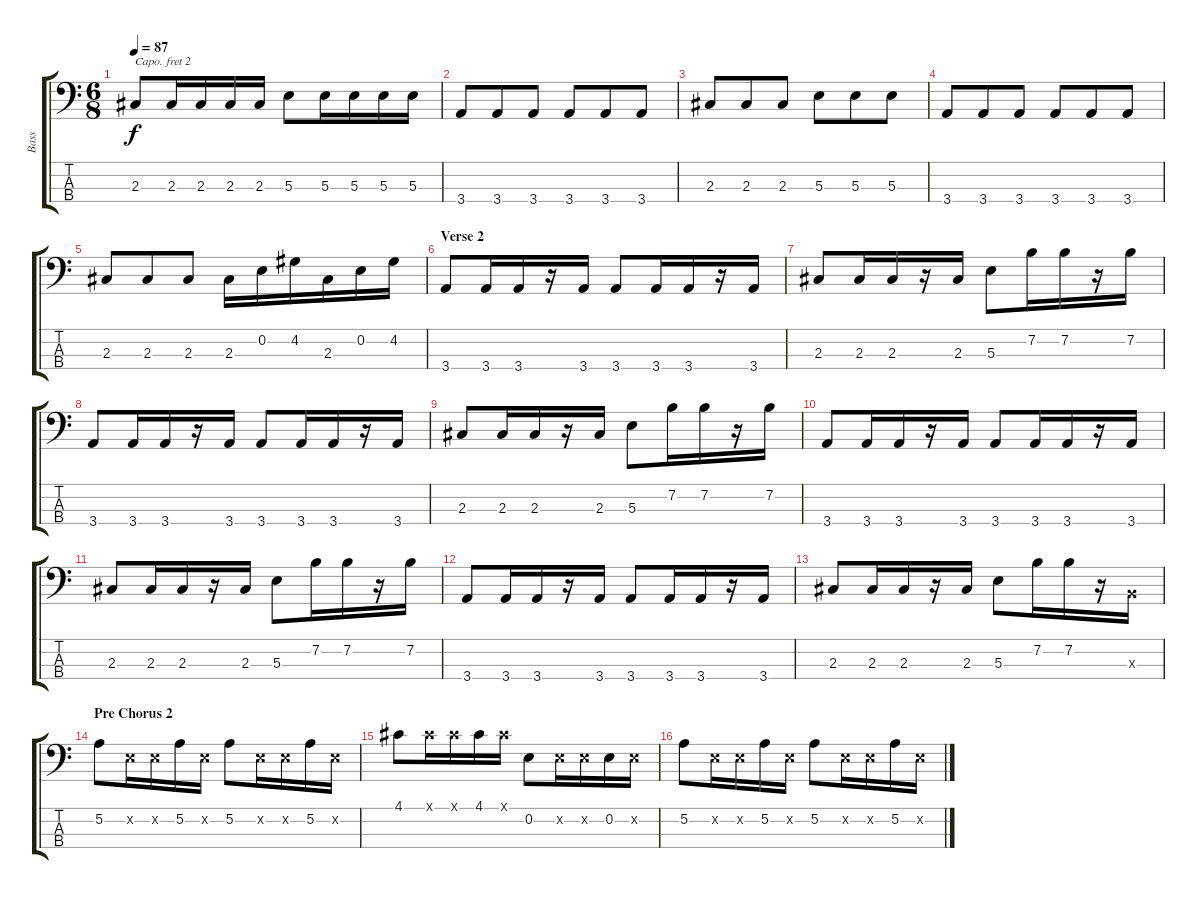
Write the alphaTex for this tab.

\track ("Bass" "Bass") {instrument electricbasspick}
\staff {score tabs}
\capo 2
\tuning (G2 D2 A1 E1) {hide}
\ts (6 8)
\tempo 87
\clef f4
\ks c
2.3.8{dy f} 2.3.16 2.3.16 2.3.16 2.3.16 5.3.8 5.3.16 5.3.16 5.3.16 5.3.16 |
3.4.8 3.4.8 3.4.8 3.4.8 3.4.8 3.4.8 |
2.3.8 2.3.8 2.3.8 5.3.8 5.3.8 5.3.8 |
3.4.8 3.4.8 3.4.8 3.4.8 3.4.8 3.4.8 |
2.3.8 2.3.8 2.3.8 2.3.16 0.2.16 4.2.16 2.3.16 0.2.16 4.2.16 |
\section ("" "Verse 2")
3.4.8 3.4.16 3.4.16 r.16 3.4.16 3.4.8 3.4.16 3.4.16 r.16 3.4.16 |
2.3.8 2.3.16 2.3.16 r.16 2.3.16 5.3.8 7.2.16 7.2.16 r.16 7.2.16 |
3.4.8 3.4.16 3.4.16 r.16 3.4.16 3.4.8 3.4.16 3.4.16 r.16 3.4.16 |
2.3.8 2.3.16 2.3.16 r.16 2.3.16 5.3.8 7.2.16 7.2.16 r.16 7.2.16 |
3.4.8 3.4.16 3.4.16 r.16 3.4.16 3.4.8 3.4.16 3.4.16 r.16 3.4.16 |
2.3.8 2.3.16 2.3.16 r.16 2.3.16 5.3.8 7.2.16 7.2.16 r.16 7.2.16 |
3.4.8 3.4.16 3.4.16 r.16 3.4.16 3.4.8 3.4.16 3.4.16 r.16 3.4.16 |
2.3.8 2.3.16 2.3.16 r.16 2.3.16 5.3.8 7.2.16 7.2.16 r.16 0.3{x}.16 |
\section ("" "Pre Chorus 2")
5.2.8 0.2{x}.16 0.2{x}.16 5.2.16 0.2{x}.16 5.2.8 0.2{x}.16 0.2{x}.16 5.2.16 0.2{x}.16 |
4.1.8 4.1{x}.16 4.1{x}.16 4.1.16 4.1{x}.16 0.2.8 0.2{x}.16 0.2{x}.16 0.2.16 0.2{x}.16 |
5.2.8 0.2{x}.16 0.2{x}.16 5.2.16 0.2{x}.16 5.2.8 0.2{x}.16 0.2{x}.16 5.2.16 0.2{x}.16
